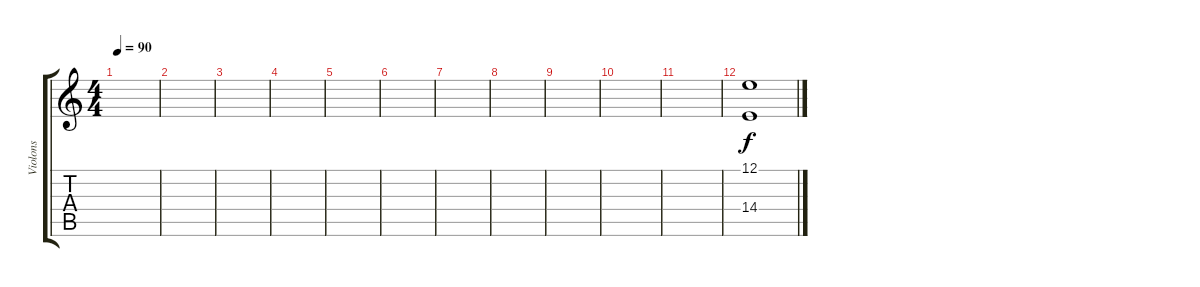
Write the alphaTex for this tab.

\track ("Violons" "Violons") {instrument synthstrings1}
\staff {score tabs}
\tuning (E4 B3 G3 D3 A2 E2) {hide}
\ts (4 4)
\tempo 90
\clef g2
\ks c
|
|
|
|
|
|
|
|
|
|
|
(12.1 14.4).1{volume 0}
